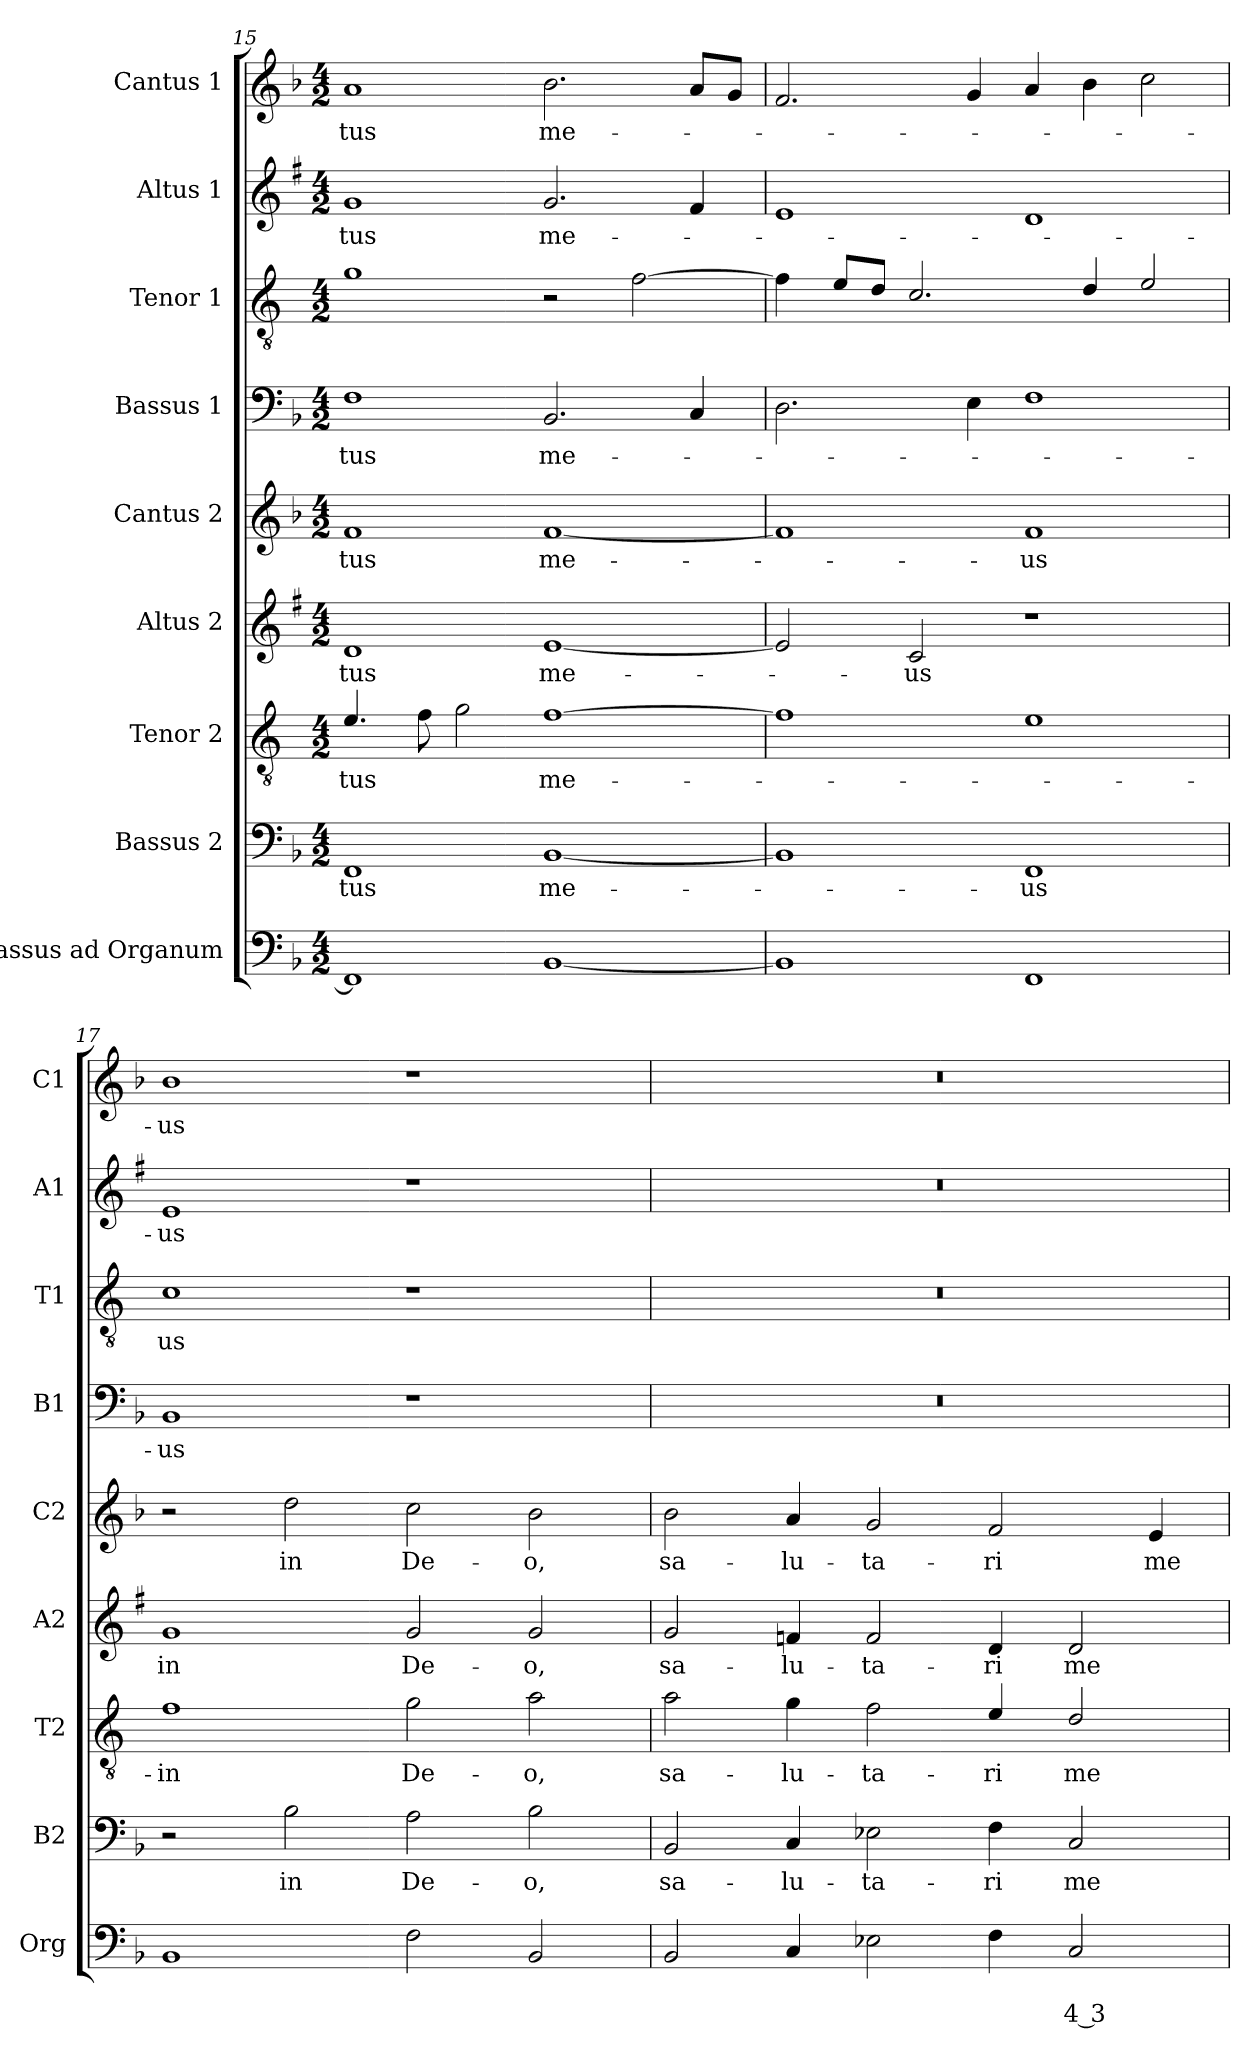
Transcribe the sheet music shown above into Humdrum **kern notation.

**kern	**text	**text	**kern	**text	**kern	**text	**kern	**text	**kern	**text	**kern	**text	**kern	**text	**kern	**text	**kern	**text
*part9	*part9	*part9	*part8	*part8	*part7	*part7	*part6	*part6	*part5	*part5	*part4	*part4	*part3	*part3	*part2	*part2	*part1	*part1
*staff9	*staff9	*staff9	*staff8	*staff8	*staff7	*staff7	*staff6	*staff6	*staff5	*staff5	*staff4	*staff4	*staff3	*staff3	*staff2	*staff2	*staff1	*staff1
*I"Bassus ad Organum	*	*	*I"Bassus 2	*	*I"Tenor 2	*	*I"Altus 2	*	*I"Cantus 2	*	*I"Bassus 1	*	*I"Tenor 1	*	*I"Altus 1	*	*I"Cantus 1	*
*I'Org	*	*	*I'B2	*	*I'T2	*	*I'A2	*	*I'C2	*	*I'B1	*	*I'T1	*	*I'A1	*	*I'C1	*
*clefF4	*	*	*clefF4	*	*clefGv2	*	*clefG2	*	*clefG2	*	*clefF4	*	*clefGv2	*	*clefG2	*	*clefG2	*
*	*	*	*	*	*ITrd4c7	*	*ITrd1c2	*	*	*	*	*	*ITrd4c7	*	*ITrd1c2	*	*	*
*k[b-]	*	*	*k[b-]	*	*k[b-]	*	*k[b-]	*	*k[b-]	*	*k[b-]	*	*k[b-]	*	*k[b-]	*	*k[b-]	*
*F:	*	*	*F:	*	*F:	*	*F:	*	*F:	*	*F:	*	*F:	*	*F:	*	*F:	*
*M4/2	*	*	*M4/2	*	*M4/2	*	*M4/2	*	*M4/2	*	*M4/2	*	*M4/2	*	*M4/2	*	*M4/2	*
=15	=15	=15	=15	=15	=15	=15	=15	=15	=15	=15	=15	=15	=15	=15	=15	=15	=15	=15
!	!	!	!	!LO:LY:b	!	!LO:LY:b	!	!LO:LY:b	!	!LO:LY:b	!	!LO:LY:b	!	!	!	!LO:LY:b	!	!LO:LY:b
1FF]	.	.	1FF	-tus	4.A/	-tus	1c	-tus	1f	-tus	1F	-tus	1c	.	1f	-tus	1a	-tus
.	.	.	.	.	8B-\	.	.	.	.	.	.	.	.	.	.	.	.	.
.	.	.	.	.	2c\	.	.	.	.	.	.	.	.	.	.	.	.	.
!	!	!	!	!LO:LY:b	!	!LO:LY:b	!	!LO:LY:b	!	!LO:LY:b	!	!LO:LY:b	!	!	!	!LO:LY:b	!	!LO:LY:b
[1BB-	.	.	[1BB-	me-	[1B-	me-	[1d	me-	[1f	me-	2.BB-/	me-	2r	.	2.f/	me-	2.b-\	me-
.	.	.	.	.	.	.	.	.	.	.	.	.	[2B-\	.	.	.	.	.
.	.	.	.	.	.	.	.	.	.	.	4C/	.	.	.	4e/	.	8a/L	.
.	.	.	.	.	.	.	.	.	.	.	.	.	.	.	.	.	8g/J	.
=16	=16	=16	=16	=16	=16	=16	=16	=16	=16	=16	=16	=16	=16	=16	=16	=16	=16	=16
1BB-]	.	.	1BB-]	.	1B-]	.	2d/]	.	1f]	.	2.D\	.	4B-\]	.	1d	.	2.f/	.
.	.	.	.	.	.	.	.	.	.	.	.	.	8A/L	.	.	.	.	.
.	.	.	.	.	.	.	.	.	.	.	.	.	8G/J	.	.	.	.	.
!	!	!	!	!	!	!	!	!LO:LY:b	!	!	!	!	!	!	!	!	!	!
.	.	.	.	.	.	.	2B-/	-us	.	.	.	.	2.F/	.	.	.	.	.
.	.	.	.	.	.	.	.	.	.	.	4E\	.	.	.	.	.	4g/	.
!	!	!	!	!LO:LY:b	!	!	!	!	!	!LO:LY:b	!	!	!	!	!	!	!	!
1FF	.	.	1FF	-us	1A	.	1r	.	1f	-us	1F	.	.	.	1c	.	4a/	.
.	.	.	.	.	.	.	.	.	.	.	.	.	4G/	.	.	.	4b-\	.
.	.	.	.	.	.	.	.	.	.	.	.	.	2A/	.	.	.	2cc\	.
!!LO:LB:g=z
=17	=17	=17	=17	=17	=17	=17	=17	=17	=17	=17	=17	=17	=17	=17	=17	=17	=17	=17
!	!	!	!	!	!	!LO:LY:b	!	!LO:LY:b	!	!	!	!LO:LY:b	!	!LO:LY:b	!	!LO:LY:b	!	!LO:LY:b
1BB-	.	.	2r	.	1B-	-in	1f	in	2r	.	1BB-	-us	1F	us	1d	-us	1b-	-us
!	!	!	!	!LO:LY:b	!	!	!	!	!	!LO:LY:b	!	!	!	!	!	!	!	!
.	.	.	2B-\	in	.	.	.	.	2dd\	in	.	.	.	.	.	.	.	.
!	!	!	!	!LO:LY:b	!	!LO:LY:b	!	!LO:LY:b	!	!LO:LY:b	!	!	!	!	!	!	!	!
2F\	.	.	2A\	De-	2c\	De-	2f/	De-	2cc\	De-	1r	.	1r	.	1r	.	1r	.
!	!	!	!	!LO:LY:b	!	!LO:LY:b	!	!LO:LY:b	!	!LO:LY:b	!	!	!	!	!	!	!	!
2BB-/	.	.	2B-\	-o,	2d\	-o,	2f/	-o,	2b-\	-o,	.	.	.	.	.	.	.	.
=18	=18	=18	=18	=18	=18	=18	=18	=18	=18	=18	=18	=18	=18	=18	=18	=18	=18	=18
!	!	!	!	!LO:LY:b	!	!LO:LY:b	!	!LO:LY:b	!	!LO:LY:b	!	!	!	!	!	!	!	!
2BB-/	.	.	2BB-/	sa-	2d\	sa-	2f/	sa-	2b-\	sa-	0r	.	0r	.	0r	.	0r	.
!	!	!	!	!LO:LY:b	!	!LO:LY:b	!	!LO:LY:b	!	!LO:LY:b	!	!	!	!	!	!	!	!
4C/	.	.	4C/	-lu-	4c\	-lu-	4e-X/	-lu-	4a/	-lu-	.	.	.	.	.	.	.	.
!	!	!	!	!LO:LY:b	!	!LO:LY:b	!	!LO:LY:b	!	!LO:LY:b	!	!	!	!	!	!	!	!
2E-X\	.	.	2E-X\	-ta-	2B-\	-ta-	2e-/	-ta-	2g/	-ta-	.	.	.	.	.	.	.	.
!	!	!	!	!LO:LY:b	!	!LO:LY:b	!	!LO:LY:b	!	!LO:LY:b	!	!	!	!	!	!	!	!
4F\	.	.	4F\	-ri	4A/	-ri	4c/	-ri	2f/	-ri	.	.	.	.	.	.	.	.
!	!	!LO:LY:b	!	!LO:LY:b	!	!LO:LY:b	!	!LO:LY:b	!	!	!	!	!	!	!	!	!	!
2C/	.	4 3	2C/	me-	2G/	me-	2c/	me-	.	.	.	.	.	.	.	.	.	.
!	!	!	!	!	!	!	!	!	!	!LO:LY:b	!	!	!	!	!	!	!	!
.	.	.	.	.	.	.	.	.	4e/	me-	.	.	.	.	.	.	.	.
=	=	=	=	=	=	=	=	=	=	=	=	=	=	=	=	=	=	=
*-	*-	*-	*-	*-	*-	*-	*-	*-	*-	*-	*-	*-	*-	*-	*-	*-	*-	*-
